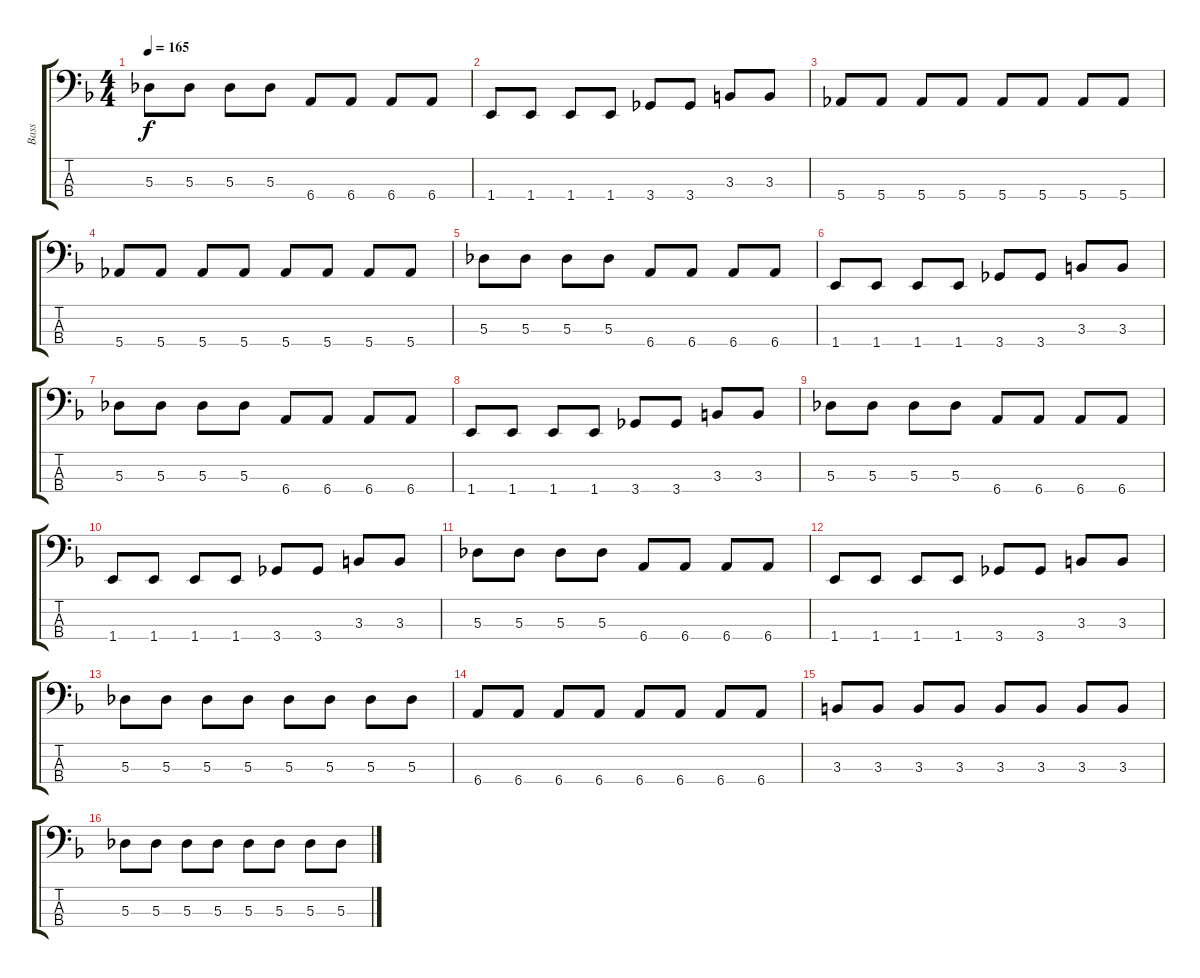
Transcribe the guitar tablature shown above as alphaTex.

\track ("Bass" "Bass") {instrument electricbasspick}
\staff {score tabs}
\tuning (Gb2 Db2 Ab1 Eb1) {hide}
\ts (4 4)
\tempo 165
\clef f4
\ks f
5.3.8{dy f} 5.3.8 5.3.8 5.3.8 6.4.8 6.4.8 6.4.8 6.4.8 |
1.4.8 1.4.8 1.4.8 1.4.8 3.4.8 3.4.8 3.3.8 3.3.8 |
5.4.8 5.4.8 5.4.8 5.4.8 5.4.8 5.4.8 5.4.8 5.4.8 |
5.4.8 5.4.8 5.4.8 5.4.8 5.4.8 5.4.8 5.4.8 5.4.8 |
5.3.8 5.3.8 5.3.8 5.3.8 6.4.8 6.4.8 6.4.8 6.4.8 |
1.4.8 1.4.8 1.4.8 1.4.8 3.4.8 3.4.8 3.3.8 3.3.8 |
5.3.8 5.3.8 5.3.8 5.3.8 6.4.8 6.4.8 6.4.8 6.4.8 |
1.4.8 1.4.8 1.4.8 1.4.8 3.4.8 3.4.8 3.3.8 3.3.8 |
5.3.8 5.3.8 5.3.8 5.3.8 6.4.8 6.4.8 6.4.8 6.4.8 |
1.4.8 1.4.8 1.4.8 1.4.8 3.4.8 3.4.8 3.3.8 3.3.8 |
5.3.8 5.3.8 5.3.8 5.3.8 6.4.8 6.4.8 6.4.8 6.4.8 |
1.4.8 1.4.8 1.4.8 1.4.8 3.4.8 3.4.8 3.3.8 3.3.8 |
5.3.8 5.3.8 5.3.8 5.3.8 5.3.8 5.3.8 5.3.8 5.3.8 |
6.4.8 6.4.8 6.4.8 6.4.8 6.4.8 6.4.8 6.4.8 6.4.8 |
3.3.8 3.3.8 3.3.8 3.3.8 3.3.8 3.3.8 3.3.8 3.3.8 |
5.3.8 5.3.8 5.3.8 5.3.8 5.3.8 5.3.8 5.3.8 5.3.8
